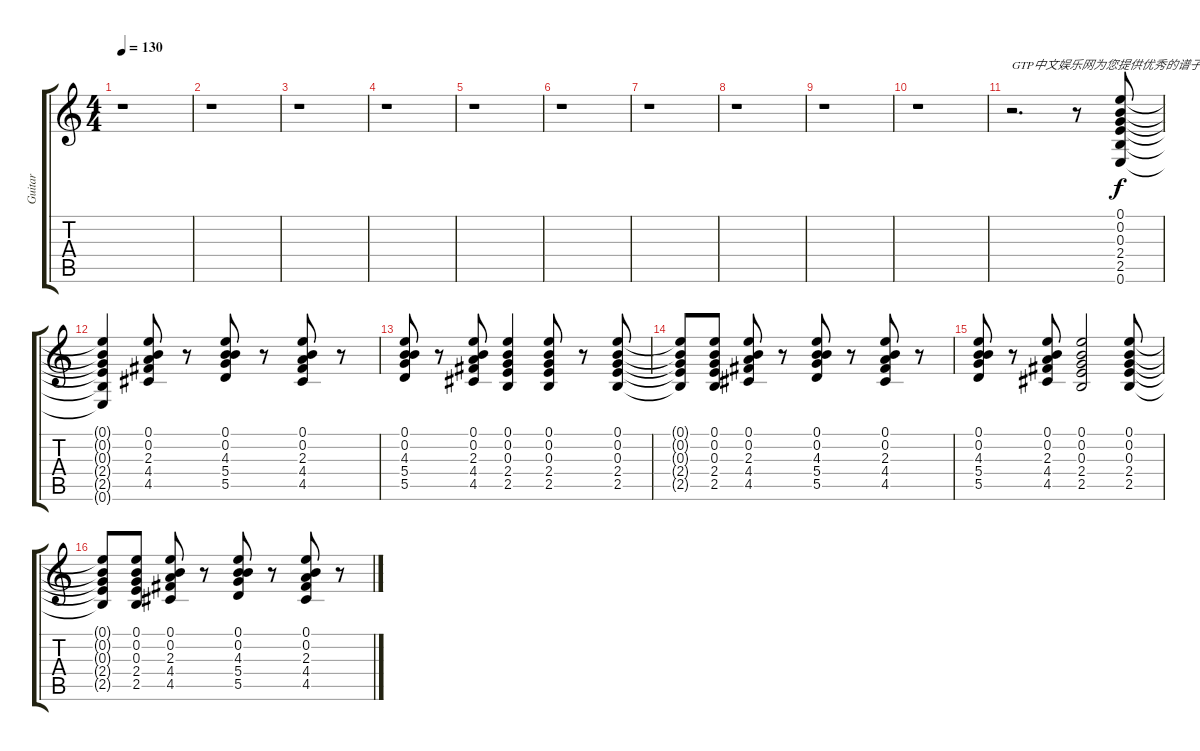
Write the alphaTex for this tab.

\track ("Guitar" "Guitar") {instrument acousticguitarsteel}
\staff {score tabs}
\tuning (E4 B3 G3 D3 A2 E2) {hide}
\ts (4 4)
\tempo 130
\clef g2
\ks c
r.1{dy f} |
r.1 |
r.1 |
r.1 |
r.1 |
r.1 |
r.1 |
r.1 |
r.1 |
r.1 |
r.2{d txt "GTP中文娱乐网为您提供优秀的谱子"} r.8 (0.1 0.2 0.3 2.4 2.5 0.6).8 |
(0.1{t} 0.2{t} 0.3{t} 2.4{t} 2.5{t} 0.6{t}).4 (0.1 0.2 2.3 4.4 4.5).8 r.8 (0.1 0.2 4.3 5.4 5.5).8 r.8 (0.1 0.2 2.3 4.4 4.5).8 r.8 |
(0.1 0.2 4.3 5.4 5.5).8 r.8 (0.1 0.2 2.3 4.4 4.5).8 (0.1 0.2 0.3 2.4 2.5).4 (0.1 0.2 0.3 2.4 2.5).8 r.8 (0.1 0.2 0.3 2.4 2.5).8 |
(0.1{t} 0.2{t} 0.3{t} 2.4{t} 2.5{t}).8 (0.1 0.2 0.3 2.4 2.5).8 (0.1 0.2 2.3 4.4 4.5).8 r.8 (0.1 0.2 4.3 5.4 5.5).8 r.8 (0.1 0.2 2.3 4.4 4.5).8 r.8 |
(0.1 0.2 4.3 5.4 5.5).8 r.8 (0.1 0.2 2.3 4.4 4.5).8 (0.1 0.2 0.3 2.4 2.5).2 (0.1 0.2 0.3 2.4 2.5).8 |
(0.1{t} 0.2{t} 0.3{t} 2.4{t} 2.5{t}).8 (0.1 0.2 0.3 2.4 2.5).8 (0.1 0.2 2.3 4.4 4.5).8 r.8 (0.1 0.2 4.3 5.4 5.5).8 r.8 (0.1 0.2 2.3 4.4 4.5).8 r.8
